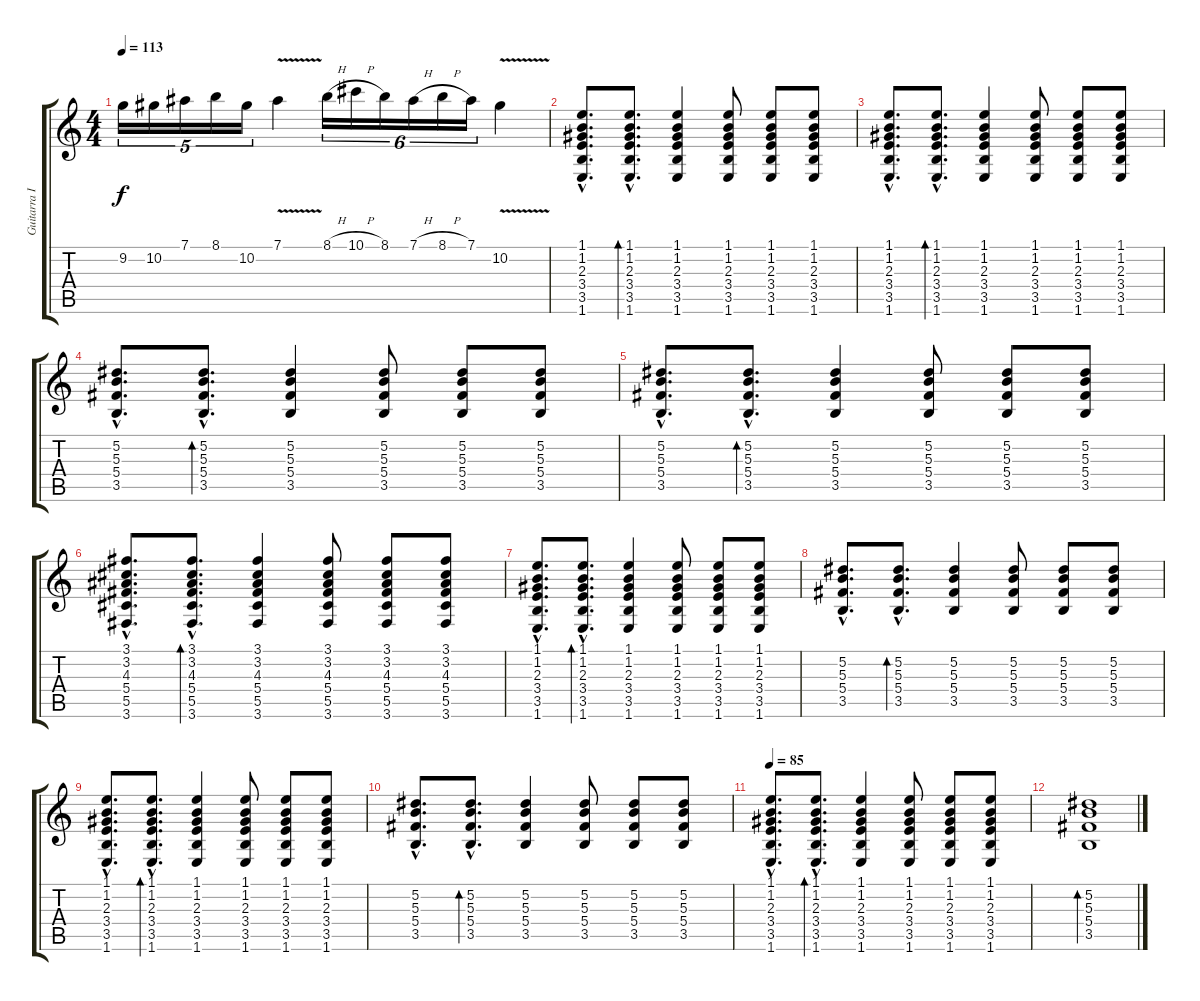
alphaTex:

\track ("Guitarra II (Eb)" "Guitarra I") {instrument acousticguitarsteel}
\staff {score tabs}
\tuning (Eb4 Bb3 Gb3 Db3 Ab2 Eb2) {hide}
\ts (4 4)
\tempo 113
\clef g2
\ks c
9.2.16{tu (5 4) dy f} 10.2.16{tu (5 4)} 7.1.16{tu (5 4)} 8.1.16{tu (5 4)} 10.2.16{tu (5 4)} 7.1{v}.4 8.1{h}.16{tu (6 4)} 10.1{h}.16{tu (6 4)} 8.1.16{tu (6 4)} 7.1{h}.16{tu (6 4)} 8.1{h}.16{tu (6 4)} 7.1.16{tu (6 4)} 10.2{v}.4 |
(1.1{hac} 1.2{hac} 2.3{hac} 3.4{hac} 3.5{hac} 1.6{hac}).8{d volume 9} (1.1{hac} 1.2{hac} 2.3{hac} 3.4{hac} 3.5{hac} 1.6{hac}).8{d bd 240} (1.1 1.2 2.3 3.4 3.5 1.6).4 (1.1 1.2 2.3 3.4 3.5 1.6).8 (1.1 1.2 2.3 3.4 3.5 1.6).8 (1.1 1.2 2.3 3.4 3.5 1.6).8 |
(1.1{hac} 1.2{hac} 2.3{hac} 3.4{hac} 3.5{hac} 1.6{hac}).8{d} (1.1{hac} 1.2{hac} 2.3{hac} 3.4{hac} 3.5{hac} 1.6{hac}).8{d bd 240} (1.1 1.2 2.3 3.4 3.5 1.6).4 (1.1 1.2 2.3 3.4 3.5 1.6).8 (1.1 1.2 2.3 3.4 3.5 1.6).8 (1.1 1.2 2.3 3.4 3.5 1.6).8 |
(5.2{hac} 5.3{hac} 5.4{hac} 3.5{hac}).8{d} (5.2{hac} 5.3{hac} 5.4{hac} 3.5{hac}).8{d bd 240} (5.2 5.3 5.4 3.5).4 (5.2 5.3 5.4 3.5).8 (5.2 5.3 5.4 3.5).8 (5.2 5.3 5.4 3.5).8 |
(5.2{hac} 5.3{hac} 5.4{hac} 3.5{hac}).8{d} (5.2{hac} 5.3{hac} 5.4{hac} 3.5{hac}).8{d bd 240} (5.2 5.3 5.4 3.5).4 (5.2 5.3 5.4 3.5).8 (5.2 5.3 5.4 3.5).8 (5.2 5.3 5.4 3.5).8 |
(3.1{hac} 3.2{hac} 4.3{hac} 5.4{hac} 5.5{hac} 3.6{hac}).8{d} (3.1{hac} 3.2{hac} 4.3{hac} 5.4{hac} 5.5{hac} 3.6{hac}).8{d bd 240} (3.1 3.2 4.3 5.4 5.5 3.6).4 (3.1 3.2 4.3 5.4 5.5 3.6).8 (3.1 3.2 4.3 5.4 5.5 3.6).8 (3.1 3.2 4.3 5.4 5.5 3.6).8 |
(1.1{hac} 1.2{hac} 2.3{hac} 3.4{hac} 3.5{hac} 1.6{hac}).8{d} (1.1{hac} 1.2{hac} 2.3{hac} 3.4{hac} 3.5{hac} 1.6{hac}).8{d bd 240} (1.1 1.2 2.3 3.4 3.5 1.6).4 (1.1 1.2 2.3 3.4 3.5 1.6).8 (1.1 1.2 2.3 3.4 3.5 1.6).8 (1.1 1.2 2.3 3.4 3.5 1.6).8 |
(5.2{hac} 5.3{hac} 5.4{hac} 3.5{hac}).8{d} (5.2{hac} 5.3{hac} 5.4{hac} 3.5{hac}).8{d bd 240} (5.2 5.3 5.4 3.5).4 (5.2 5.3 5.4 3.5).8 (5.2 5.3 5.4 3.5).8 (5.2 5.3 5.4 3.5).8 |
(1.1{hac} 1.2{hac} 2.3{hac} 3.4{hac} 3.5{hac} 1.6{hac}).8{d} (1.1{hac} 1.2{hac} 2.3{hac} 3.4{hac} 3.5{hac} 1.6{hac}).8{d bd 240} (1.1 1.2 2.3 3.4 3.5 1.6).4 (1.1 1.2 2.3 3.4 3.5 1.6).8 (1.1 1.2 2.3 3.4 3.5 1.6).8 (1.1 1.2 2.3 3.4 3.5 1.6).8 |
(5.2{hac} 5.3{hac} 5.4{hac} 3.5{hac}).8{d} (5.2{hac} 5.3{hac} 5.4{hac} 3.5{hac}).8{d bd 240} (5.2 5.3 5.4 3.5).4 (5.2 5.3 5.4 3.5).8 (5.2 5.3 5.4 3.5).8 (5.2 5.3 5.4 3.5).8 |
\tempo 85
(1.1{hac} 1.2{hac} 2.3{hac} 3.4{hac} 3.5{hac} 1.6{hac}).8{d} (1.1{hac} 1.2{hac} 2.3{hac} 3.4{hac} 3.5{hac} 1.6{hac}).8{d bd 240} (1.1 1.2 2.3 3.4 3.5 1.6).4 (1.1 1.2 2.3 3.4 3.5 1.6).8 (1.1 1.2 2.3 3.4 3.5 1.6).8 (1.1 1.2 2.3 3.4 3.5 1.6).8 |
(5.2 5.3 5.4 3.5).1{bd 240}
